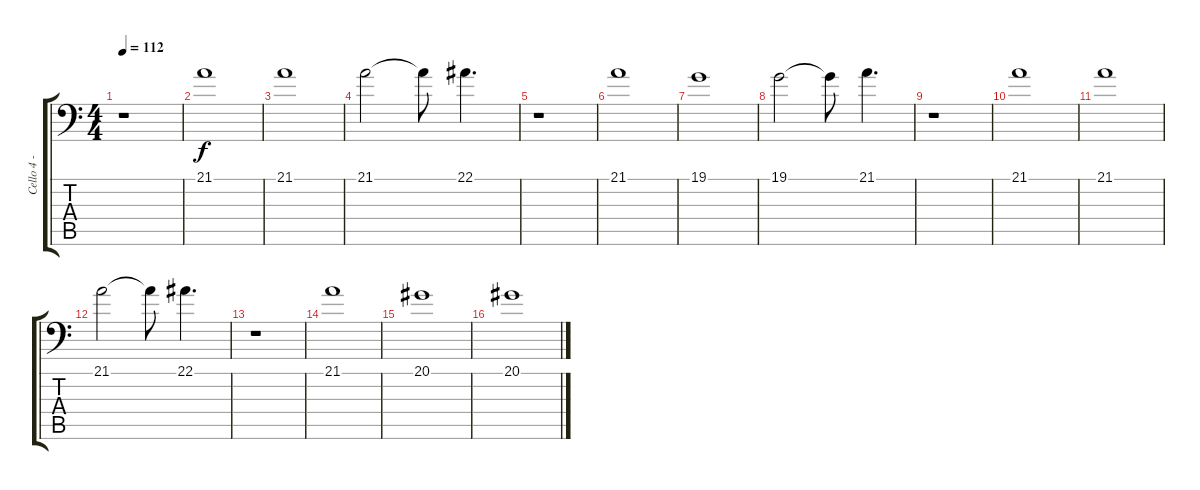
\track ("Cello 4 - Antero" "Cello 4 - ") {instrument cello}
\staff {score tabs}
\tuning (C3 G2 D2 A1 E1 B0) {hide}
\ts (4 4)
\tempo 112
\clef f4
\ks c
r.1{dy f} |
21.1.1 |
21.1.1 |
21.1.2 21.1{t}.8 22.1.4{d} |
r.1 |
21.1.1 |
19.1.1 |
19.1.2 19.1{t}.8 21.1.4{d} |
r.1 |
21.1.1 |
21.1.1 |
21.1.2 21.1{t}.8 22.1.4{d} |
r.1 |
21.1.1 |
20.1.1 |
20.1.1
